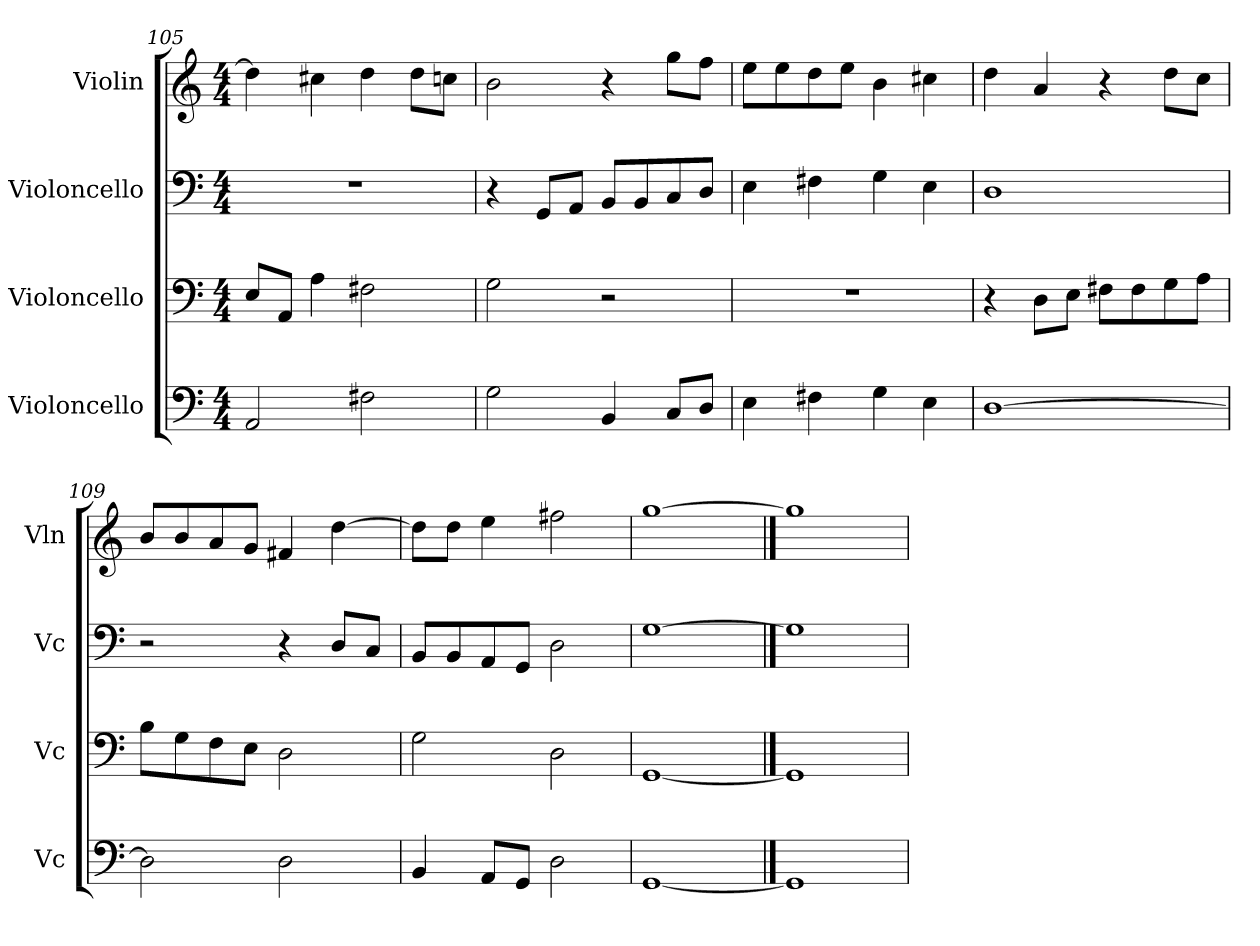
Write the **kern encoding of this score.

**kern	**kern	**kern	**kern
*part4	*part3	*part2	*part1
*staff4	*staff3	*staff2	*staff1
*I"Violoncello	*I"Violoncello	*I"Violoncello	*I"Violin
*I'Vc	*I'Vc	*I'Vc	*I'Vln
*clefF4	*clefF4	*clefF4	*clefG2
*k[]	*k[]	*k[]	*k[]
*M4/4	*M4/4	*M4/4	*M4/4
=105	=105	=105	=105
2AA/	8E/L	1r	4dd\]
.	8AA/J	.	.
.	4A\	.	4cc#X\
2F#X\	2F#X\	.	4dd\
.	.	.	8dd\L
.	.	.	8ccn\J
=106	=106	=106	=106
2G\	2G\	4r	2b\
.	.	8GG/L	.
.	.	8AA/J	.
4BB/	2r	8BB/L	4r
.	.	8BB/	.
8C/L	.	8C/	8gg\L
8D/J	.	8D/J	8ff\J
=107	=107	=107	=107
4E\	1r	4E\	8ee\L
.	.	.	8ee\
4F#X\	.	4F#X\	8dd\
.	.	.	8ee\J
4G\	.	4G\	4b\
4E\	.	4E\	4cc#X\
=108	=108	=108	=108
[1D	4r	1D	4dd\
.	8D\L	.	4a/
.	8E\J	.	.
.	8F#X\L	.	4r
.	8F#\	.	.
.	8G\	.	8dd\L
.	8A\J	.	8cc\J
=109	=109	=109	=109
2D\]	8B\L	2r	8b/L
.	8G\	.	8b/
.	8F\	.	8a/
.	8E\J	.	8g/J
2D\	2D\	4r	4f#X/
.	.	8D/L	[4dd\
.	.	8C/J	.
=110	=110	=110	=110
4BB/	2G\	8BB/L	8dd\L]
.	.	8BB/	8dd\J
8AA/L	.	8AA/	4ee\
8GG/J	.	8GG/J	.
2D\	2D\	2D\	2ff#X\
=111	=111	=111	=111
[1GG	[1GG	[1G	[1gg
==112	==112	==112	==112
1GG]	1GG]	1G]	1gg]
=	=	=	=
*-	*-	*-	*-
